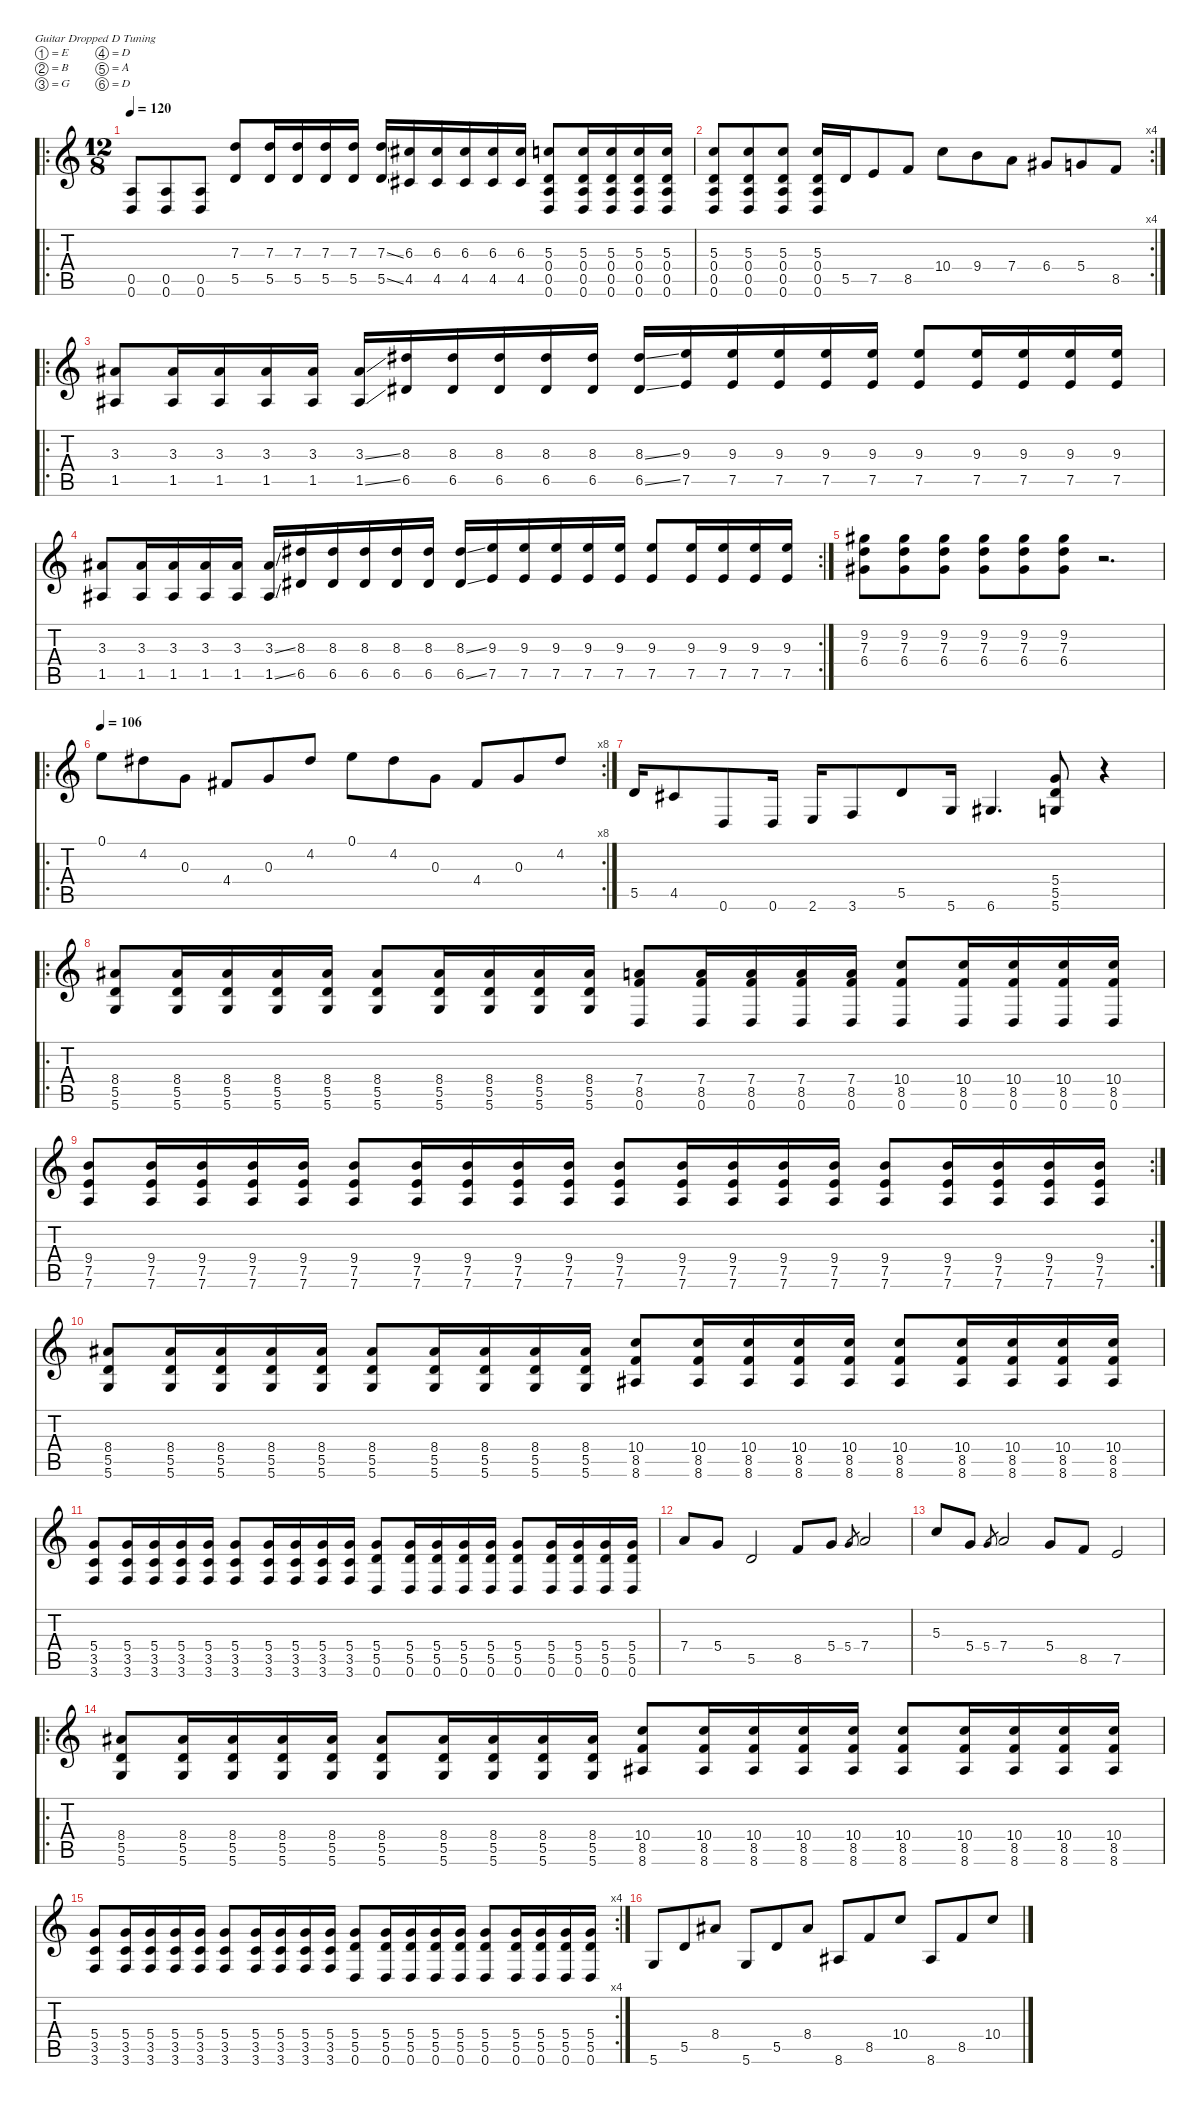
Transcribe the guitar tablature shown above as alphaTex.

\defaultSystemsLayout 4
\hideDynamics
\bracketExtendMode nobrackets
\singleTrackTrackNamePolicy hidden
\multiTrackTrackNamePolicy hidden
\firstSystemTrackNameMode fullname
\firstSystemTrackNameOrientation horizontal
\otherSystemsTrackNameOrientation horizontal
\track ("Distortion 1" "dist.guit.") {instrument distortionguitar}
\staff {score tabs}
\tuning (E4 B3 G3 D3 A2 D2)
\ro
\ts (12 8)
\tempo 120
\clef g2
\ks c
(0.5 0.6).8{dy f beam Up} (0.5 0.6).8{beam Up} (0.5 0.6).8{beam Up} (7.3 5.5).8{beam Up} (7.3 5.5).16{beam Up} (7.3 5.5).16{beam Up} (7.3 5.5).16{beam Up} (7.3 5.5).16{beam Up} (7.3{ss} 5.5{ss}).16{beam Up} (6.3{acc #} 4.5{acc #}).16{beam Up} (6.3{acc #} 4.5{acc #}).16{beam Up} (6.3{acc #} 4.5{acc #}).16{beam Up} (6.3{acc #} 4.5{acc #}).16{beam Up} (6.3{acc #} 4.5{acc #}).16{beam Up} (5.3 0.4 0.5 0.6).8{beam Up} (5.3 0.4 0.5 0.6).16{beam Up} (5.3 0.4 0.5 0.6).16{beam Up} (5.3 0.4 0.5 0.6).16{beam Up} (5.3 0.4 0.5 0.6).16{beam Up} |
\rc 4
(5.3 0.4 0.5 0.6).8{beam Up} (5.3 0.4 0.5 0.6).8{beam Up} (5.3 0.4 0.5 0.6).8{beam Up} (5.3 0.4 0.5 0.6).16{beam Up} 5.5.16{beam Up} 7.5.8{beam Up} 8.5.8{beam Up} 10.4.8{beam Down} 9.4.8{beam Down} 7.4.8{beam Down} 6.4{acc #}.8{beam Up} 5.4.8{beam Up} 8.5.8{beam Up} |
\ro
(3.3{acc #} 1.5{acc #}).8{beam Up} (3.3{acc #} 1.5{acc #}).16{beam Up} (3.3{acc #} 1.5{acc #}).16{beam Up} (3.3{acc #} 1.5{acc #}).16{beam Up} (3.3{acc #} 1.5{acc #}).16{beam Up} (3.3{ss acc #} 1.5{ss acc #}).16{beam Up} (8.3{acc #} 6.5{acc #}).16{beam Up} (8.3{acc #} 6.5{acc #}).16{beam Up} (8.3{acc #} 6.5{acc #}).16{beam Up} (8.3{acc #} 6.5{acc #}).16{beam Up} (8.3{acc #} 6.5{acc #}).16{beam Up} (8.3{ss acc #} 6.5{ss acc #}).16{beam Up} (9.3 7.5).16{beam Up} (9.3 7.5).16{beam Up} (9.3 7.5).16{beam Up} (9.3 7.5).16{beam Up} (9.3 7.5).16{beam Up} (9.3 7.5).8{beam Up} (9.3 7.5).16{beam Up} (9.3 7.5).16{beam Up} (9.3 7.5).16{beam Up} (9.3 7.5).16{beam Up} |
\rc 2
(3.3{acc #} 1.5{acc #}).8{beam Up} (3.3{acc #} 1.5{acc #}).16{beam Up} (3.3{acc #} 1.5{acc #}).16{beam Up} (3.3{acc #} 1.5{acc #}).16{beam Up} (3.3{acc #} 1.5{acc #}).16{beam Up} (3.3{ss acc #} 1.5{ss acc #}).16{beam Up} (8.3{acc #} 6.5{acc #}).16{beam Up} (8.3{acc #} 6.5{acc #}).16{beam Up} (8.3{acc #} 6.5{acc #}).16{beam Up} (8.3{acc #} 6.5{acc #}).16{beam Up} (8.3{acc #} 6.5{acc #}).16{beam Up} (8.3{ss acc #} 6.5{ss acc #}).16{beam Up} (9.3 7.5).16{beam Up} (9.3 7.5).16{beam Up} (9.3 7.5).16{beam Up} (9.3 7.5).16{beam Up} (9.3 7.5).16{beam Up} (9.3 7.5).8{beam Up} (9.3 7.5).16{beam Up} (9.3 7.5).16{beam Up} (9.3 7.5).16{beam Up} (9.3 7.5).16{beam Up} |
(9.2{acc #} 7.3 6.4{acc #}).8{beam Down} (9.2{acc #} 7.3 6.4{acc #}).8{beam Down} (9.2{acc #} 7.3 6.4{acc #}).8{beam Down} (9.2{acc #} 7.3 6.4{acc #}).8{beam Down} (9.2{acc #} 7.3 6.4{acc #}).8{beam Down} (9.2{acc #} 7.3 6.4{acc #}).8{beam Down} r.2{d beam Down} |
\ro
\rc 8
\tempo 106
0.1.8{beam Down} 4.2{acc #}.8{beam Down} 0.3.8{beam Down} 4.4{acc #}.8{beam Up} 0.3.8{beam Up} 4.2{acc #}.8{beam Up} 0.1.8{beam Down} 4.2{acc #}.8{beam Down} 0.3.8{beam Down} 4.4{acc #}.8{beam Up} 0.3.8{beam Up} 4.2{acc #}.8{beam Up} |
5.5.16{beam Up} 4.5{acc #}.8{beam Up} 0.6.8{beam Up} 0.6.16{beam Up} 2.6.16{beam Up} 3.6.8{beam Up} 5.5.8{beam Up} 5.6.16{beam Up} 6.6{acc #}.4{d beam Up} (5.4 5.5 5.6).8{beam Up} r.4{beam Up} |
\ro
\tempo (106 hide)
(8.4{acc #} 5.5 5.6).8{beam Up} (8.4{acc #} 5.5 5.6).16{beam Up} (8.4{acc #} 5.5 5.6).16{beam Up} (8.4{acc #} 5.5 5.6).16{beam Up} (8.4{acc #} 5.5 5.6).16{beam Up} (8.4{acc #} 5.5 5.6).8{beam Up} (8.4{acc #} 5.5 5.6).16{beam Up} (8.4{acc #} 5.5 5.6).16{beam Up} (8.4{acc #} 5.5 5.6).16{beam Up} (8.4{acc #} 5.5 5.6).16{beam Up} (7.4 8.5 0.6).8{beam Up} (7.4 8.5 0.6).16{beam Up} (7.4 8.5 0.6).16{beam Up} (7.4 8.5 0.6).16{beam Up} (7.4 8.5 0.6).16{beam Up} (10.4 8.5 0.6).8{beam Up} (10.4 8.5 0.6).16{beam Up} (10.4 8.5 0.6).16{beam Up} (10.4 8.5 0.6).16{beam Up} (10.4 8.5 0.6).16{beam Up} |
\rc 2
(9.4 7.5 7.6).8{beam Up} (9.4 7.5 7.6).16{beam Up} (9.4 7.5 7.6).16{beam Up} (9.4 7.5 7.6).16{beam Up} (9.4 7.5 7.6).16{beam Up} (9.4 7.5 7.6).8{beam Up} (9.4 7.5 7.6).16{beam Up} (9.4 7.5 7.6).16{beam Up} (9.4 7.5 7.6).16{beam Up} (9.4 7.5 7.6).16{beam Up} (9.4 7.5 7.6).8{beam Up} (9.4 7.5 7.6).16{beam Up} (9.4 7.5 7.6).16{beam Up} (9.4 7.5 7.6).16{beam Up} (9.4 7.5 7.6).16{beam Up} (9.4 7.5 7.6).8{beam Up} (9.4 7.5 7.6).16{beam Up} (9.4 7.5 7.6).16{beam Up} (9.4 7.5 7.6).16{beam Up} (9.4 7.5 7.6).16{beam Up} |
(8.4{acc #} 5.5 5.6).8{beam Up} (8.4{acc #} 5.5 5.6).16{beam Up} (8.4{acc #} 5.5 5.6).16{beam Up} (8.4{acc #} 5.5 5.6).16{beam Up} (8.4{acc #} 5.5 5.6).16{beam Up} (8.4{acc #} 5.5 5.6).8{beam Up} (8.4{acc #} 5.5 5.6).16{beam Up} (8.4{acc #} 5.5 5.6).16{beam Up} (8.4{acc #} 5.5 5.6).16{beam Up} (8.4{acc #} 5.5 5.6).16{beam Up} (10.4 8.5 8.6{acc #}).8{beam Up} (10.4 8.5 8.6{acc #}).16{beam Up} (10.4 8.5 8.6{acc #}).16{beam Up} (10.4 8.5 8.6{acc #}).16{beam Up} (10.4 8.5 8.6{acc #}).16{beam Up} (10.4 8.5 8.6{acc #}).8{beam Up} (10.4 8.5 8.6{acc #}).16{beam Up} (10.4 8.5 8.6{acc #}).16{beam Up} (10.4 8.5 8.6{acc #}).16{beam Up} (10.4 8.5 8.6{acc #}).16{beam Up} |
(5.4 3.5 3.6).8{beam Up} (5.4 3.5 3.6).16{beam Up} (5.4 3.5 3.6).16{beam Up} (5.4 3.5 3.6).16{beam Up} (5.4 3.5 3.6).16{beam Up} (5.4 3.5 3.6).8{beam Up} (5.4 3.5 3.6).16{beam Up} (5.4 3.5 3.6).16{beam Up} (5.4 3.5 3.6).16{beam Up} (5.4 3.5 3.6).16{beam Up} (5.4 5.5 0.6).8{beam Up} (5.4 5.5 0.6).16{beam Up} (5.4 5.5 0.6).16{beam Up} (5.4 5.5 0.6).16{beam Up} (5.4 5.5 0.6).16{beam Up} (5.4 5.5 0.6).8{beam Up} (5.4 5.5 0.6).16{beam Up} (5.4 5.5 0.6).16{beam Up} (5.4 5.5 0.6).16{beam Up} (5.4 5.5 0.6).16{beam Up} |
7.4.8{beam Up} 5.4.8{beam Up} 5.5.2{beam Up} 8.5.8{beam Up} 5.4.8{beam Up} 5.4.8{gr dy mf beam Up} 7.4.2{dy f beam Up} |
5.3.8{beam Up} 5.4.8{beam Up} 5.4.8{gr dy mf beam Up} 7.4.2{dy f beam Up} 5.4.8{beam Up} 8.5.8{beam Up} 7.5.2{beam Up} |
\ro
(8.4{acc #} 5.5 5.6).8{beam Up} (8.4{acc #} 5.5 5.6).16{beam Up} (8.4{acc #} 5.5 5.6).16{beam Up} (8.4{acc #} 5.5 5.6).16{beam Up} (8.4{acc #} 5.5 5.6).16{beam Up} (8.4{acc #} 5.5 5.6).8{beam Up} (8.4{acc #} 5.5 5.6).16{beam Up} (8.4{acc #} 5.5 5.6).16{beam Up} (8.4{acc #} 5.5 5.6).16{beam Up} (8.4{acc #} 5.5 5.6).16{beam Up} (10.4 8.5 8.6{acc #}).8{beam Up} (10.4 8.5 8.6{acc #}).16{beam Up} (10.4 8.5 8.6{acc #}).16{beam Up} (10.4 8.5 8.6{acc #}).16{beam Up} (10.4 8.5 8.6{acc #}).16{beam Up} (10.4 8.5 8.6{acc #}).8{beam Up} (10.4 8.5 8.6{acc #}).16{beam Up} (10.4 8.5 8.6{acc #}).16{beam Up} (10.4 8.5 8.6{acc #}).16{beam Up} (10.4 8.5 8.6{acc #}).16{beam Up} |
\rc 4
(5.4 3.5 3.6).8{beam Up} (5.4 3.5 3.6).16{beam Up} (5.4 3.5 3.6).16{beam Up} (5.4 3.5 3.6).16{beam Up} (5.4 3.5 3.6).16{beam Up} (5.4 3.5 3.6).8{beam Up} (5.4 3.5 3.6).16{beam Up} (5.4 3.5 3.6).16{beam Up} (5.4 3.5 3.6).16{beam Up} (5.4 3.5 3.6).16{beam Up} (5.4 5.5 0.6).8{beam Up} (5.4 5.5 0.6).16{beam Up} (5.4 5.5 0.6).16{beam Up} (5.4 5.5 0.6).16{beam Up} (5.4 5.5 0.6).16{beam Up} (5.4 5.5 0.6).8{beam Up} (5.4 5.5 0.6).16{beam Up} (5.4 5.5 0.6).16{beam Up} (5.4 5.5 0.6).16{beam Up} (5.4 5.5 0.6).16{beam Up} |
5.6.8{beam Up} 5.5.8{beam Up} 8.4{acc #}.8{beam Up} 5.6.8{beam Up} 5.5.8{beam Up} 8.4{acc #}.8{beam Up} 8.6{acc #}.8{beam Up} 8.5.8{beam Up} 10.4.8{beam Up} 8.6{acc #}.8{beam Up} 8.5.8{beam Up} 10.4.8{beam Up}
